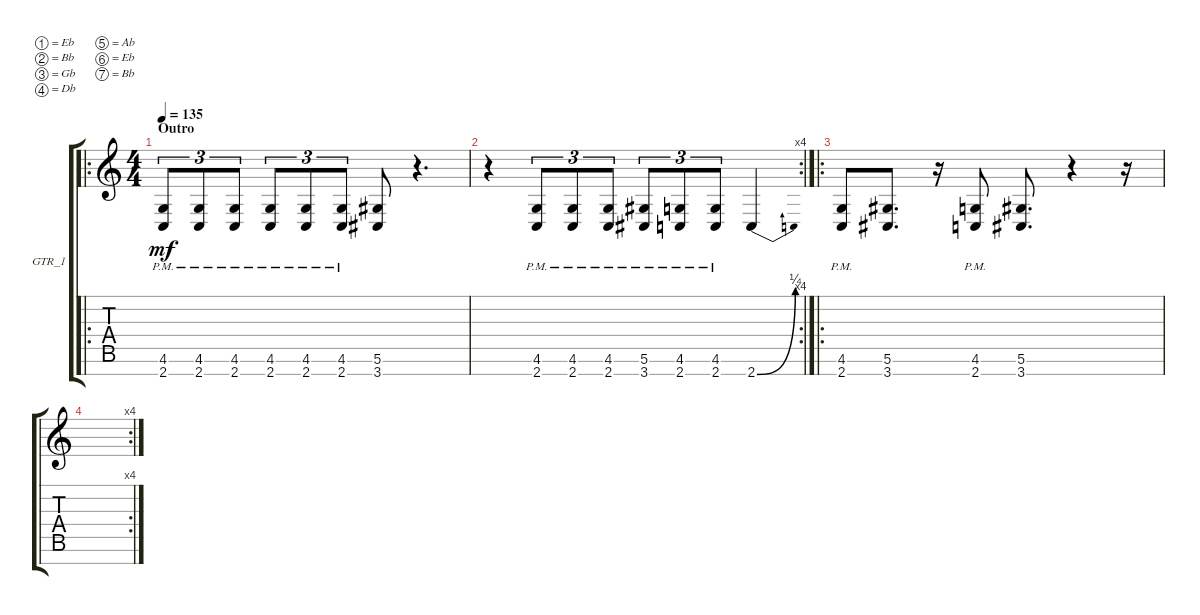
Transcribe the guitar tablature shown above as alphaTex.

\defaultSystemsLayout 4
\bracketExtendMode groupsimilarinstruments
\firstSystemTrackNameOrientation horizontal
\otherSystemsTrackNameOrientation horizontal
\track ("GTR_1" "GTR_1") {instrument distortionguitar}
\staff {score tabs}
\tuning (Eb4 Bb3 Gb3 Db3 Ab2 Eb2 Bb1)
\ro
\ts (4 4)
\section ("" "Outro")
\tempo 135
\clef g2
\ks c
(2.7{pm} 4.6{pm}).8{tu (3 2) dy mf} (2.7{pm} 4.6{pm}).8{tu (3 2)} (2.7{pm} 4.6{pm}).8{tu (3 2)} (2.7{pm} 4.6{pm}).8{tu (3 2)} (2.7{pm} 4.6{pm}).8{tu (3 2)} (2.7{pm} 4.6{pm}).8{tu (3 2)} (3.7 5.6).8 r.4{d} |
\rc 4
r.4 (2.7{pm} 4.6{pm}).8{tu (3 2)} (2.7{pm} 4.6{pm}).8{tu (3 2)} (2.7{pm} 4.6{pm}).8{tu (3 2)} (3.7{pm} 5.6{pm}).8{tu (3 2)} (2.7{pm} 4.6{pm}).8{tu (3 2)} (2.7{pm} 4.6{pm}).8{tu (3 2)} 2.7{be (bend 0 0 16.2 1)}.4 |
\ro
(2.7 4.6{pm}).8 (3.7 5.6).8{d} r.16 (2.7 4.6{pm}).8 (3.7 5.6).8{d} r.4 r.16 |
\rc 4
